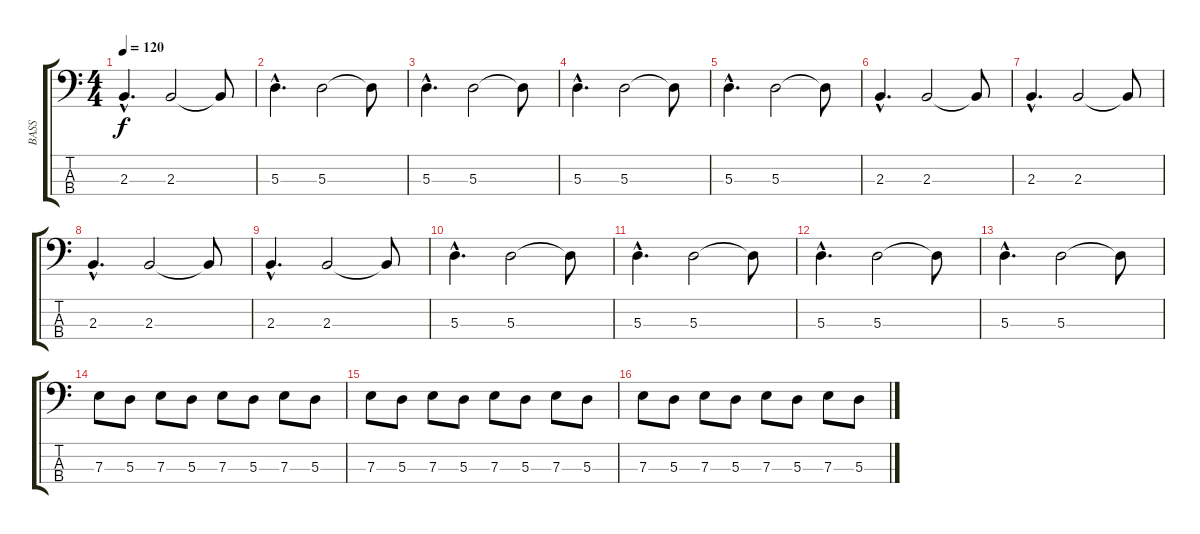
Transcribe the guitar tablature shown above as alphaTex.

\track ("BASS" "BASS") {instrument electricbasspick}
\staff {score tabs}
\tuning (G2 D2 A1 D1) {hide}
\ts (4 4)
\tempo 120
\clef f4
\ks c
2.3{hac}.4{d dy f} 2.3.2 2.3{t}.8 |
5.3{hac}.4{d} 5.3.2 5.3{t}.8 |
5.3{hac}.4{d} 5.3.2 5.3{t}.8 |
5.3{hac}.4{d} 5.3.2 5.3{t}.8 |
5.3{hac}.4{d} 5.3.2 5.3{t}.8 |
2.3{hac}.4{d} 2.3.2 2.3{t}.8 |
2.3{hac}.4{d} 2.3.2 2.3{t}.8 |
2.3{hac}.4{d} 2.3.2 2.3{t}.8 |
2.3{hac}.4{d} 2.3.2 2.3{t}.8 |
5.3{hac}.4{d} 5.3.2 5.3{t}.8 |
5.3{hac}.4{d} 5.3.2 5.3{t}.8 |
5.3{hac}.4{d} 5.3.2 5.3{t}.8 |
5.3{hac}.4{d} 5.3.2 5.3{t}.8 |
7.3.8 5.3.8 7.3.8 5.3.8 7.3.8 5.3.8 7.3.8 5.3.8 |
7.3.8 5.3.8 7.3.8 5.3.8 7.3.8 5.3.8 7.3.8 5.3.8 |
7.3.8 5.3.8 7.3.8 5.3.8 7.3.8 5.3.8 7.3.8 5.3.8
